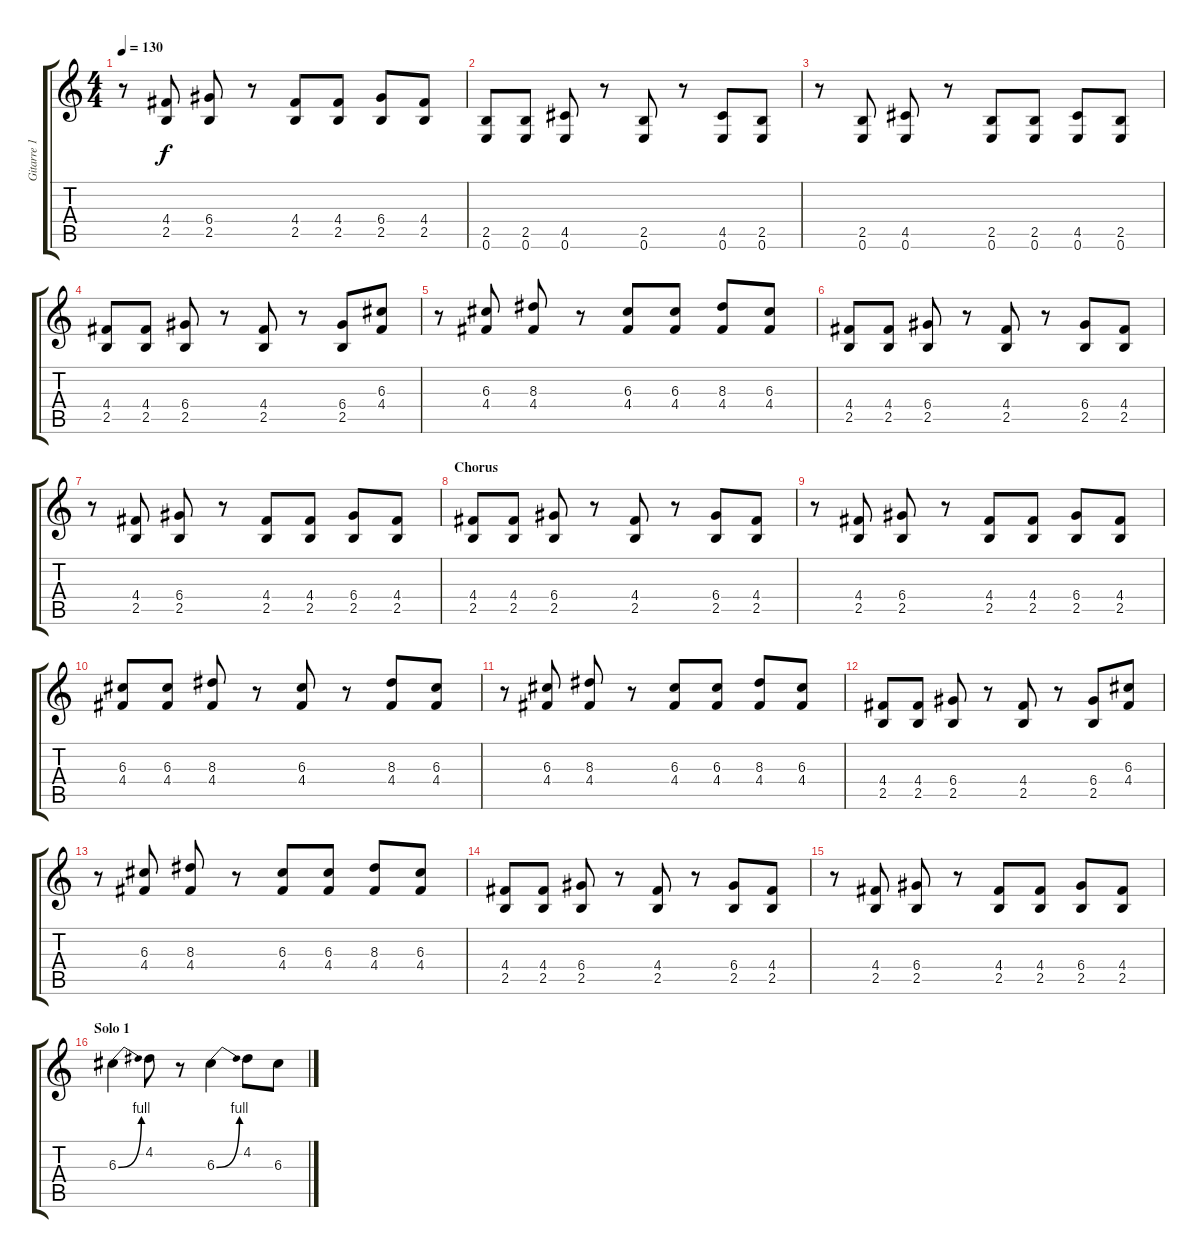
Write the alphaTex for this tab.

\track ("Gitarre 1" "Gitarre 1") {instrument distortionguitar}
\staff {score tabs}
\tuning (E4 B3 G3 D3 A2 E2) {hide}
\ts (4 4)
\tempo 130
\clef g2
\ks c
r.8{dy f} (4.4 2.5).8 (6.4 2.5).8 r.8 (4.4 2.5).8 (4.4 2.5).8 (6.4 2.5).8 (4.4 2.5).8 |
(2.5 0.6).8 (2.5 0.6).8 (4.5 0.6).8 r.8 (2.5 0.6).8 r.8 (4.5 0.6).8 (2.5 0.6).8 |
r.8 (2.5 0.6).8 (4.5 0.6).8 r.8 (2.5 0.6).8 (2.5 0.6).8 (4.5 0.6).8 (2.5 0.6).8 |
(4.4 2.5).8 (4.4 2.5).8 (6.4 2.5).8 r.8 (4.4 2.5).8 r.8 (6.4 2.5).8 (6.3 4.4).8 |
r.8 (6.3 4.4).8 (8.3 4.4).8 r.8 (6.3 4.4).8 (6.3 4.4).8 (8.3 4.4).8 (6.3 4.4).8 |
(4.4 2.5).8 (4.4 2.5).8 (6.4 2.5).8 r.8 (4.4 2.5).8 r.8 (6.4 2.5).8 (4.4 2.5).8 |
r.8 (4.4 2.5).8 (6.4 2.5).8 r.8 (4.4 2.5).8 (4.4 2.5).8 (6.4 2.5).8 (4.4 2.5).8 |
\section ("" "Chorus")
(4.4 2.5).8 (4.4 2.5).8 (6.4 2.5).8 r.8 (4.4 2.5).8 r.8 (6.4 2.5).8 (4.4 2.5).8 |
r.8 (4.4 2.5).8 (6.4 2.5).8 r.8 (4.4 2.5).8 (4.4 2.5).8 (6.4 2.5).8 (4.4 2.5).8 |
(6.3 4.4).8 (6.3 4.4).8 (8.3 4.4).8 r.8 (6.3 4.4).8 r.8 (8.3 4.4).8 (6.3 4.4).8 |
r.8 (6.3 4.4).8 (8.3 4.4).8 r.8 (6.3 4.4).8 (6.3 4.4).8 (8.3 4.4).8 (6.3 4.4).8 |
(4.4 2.5).8 (4.4 2.5).8 (6.4 2.5).8 r.8 (4.4 2.5).8 r.8 (6.4 2.5).8 (6.3 4.4).8 |
r.8 (6.3 4.4).8 (8.3 4.4).8 r.8 (6.3 4.4).8 (6.3 4.4).8 (8.3 4.4).8 (6.3 4.4).8 |
(4.4 2.5).8 (4.4 2.5).8 (6.4 2.5).8 r.8 (4.4 2.5).8 r.8 (6.4 2.5).8 (4.4 2.5).8 |
r.8 (4.4 2.5).8 (6.4 2.5).8 r.8 (4.4 2.5).8 (4.4 2.5).8 (6.4 2.5).8 (4.4 2.5).8 |
\section ("" "Solo 1")
6.3{be (bend 0 0 60 4)}.4{volume 16} 4.2.8 r.8 6.3{be (bend 0 0 60 4)}.4 4.2.8 6.3.8
